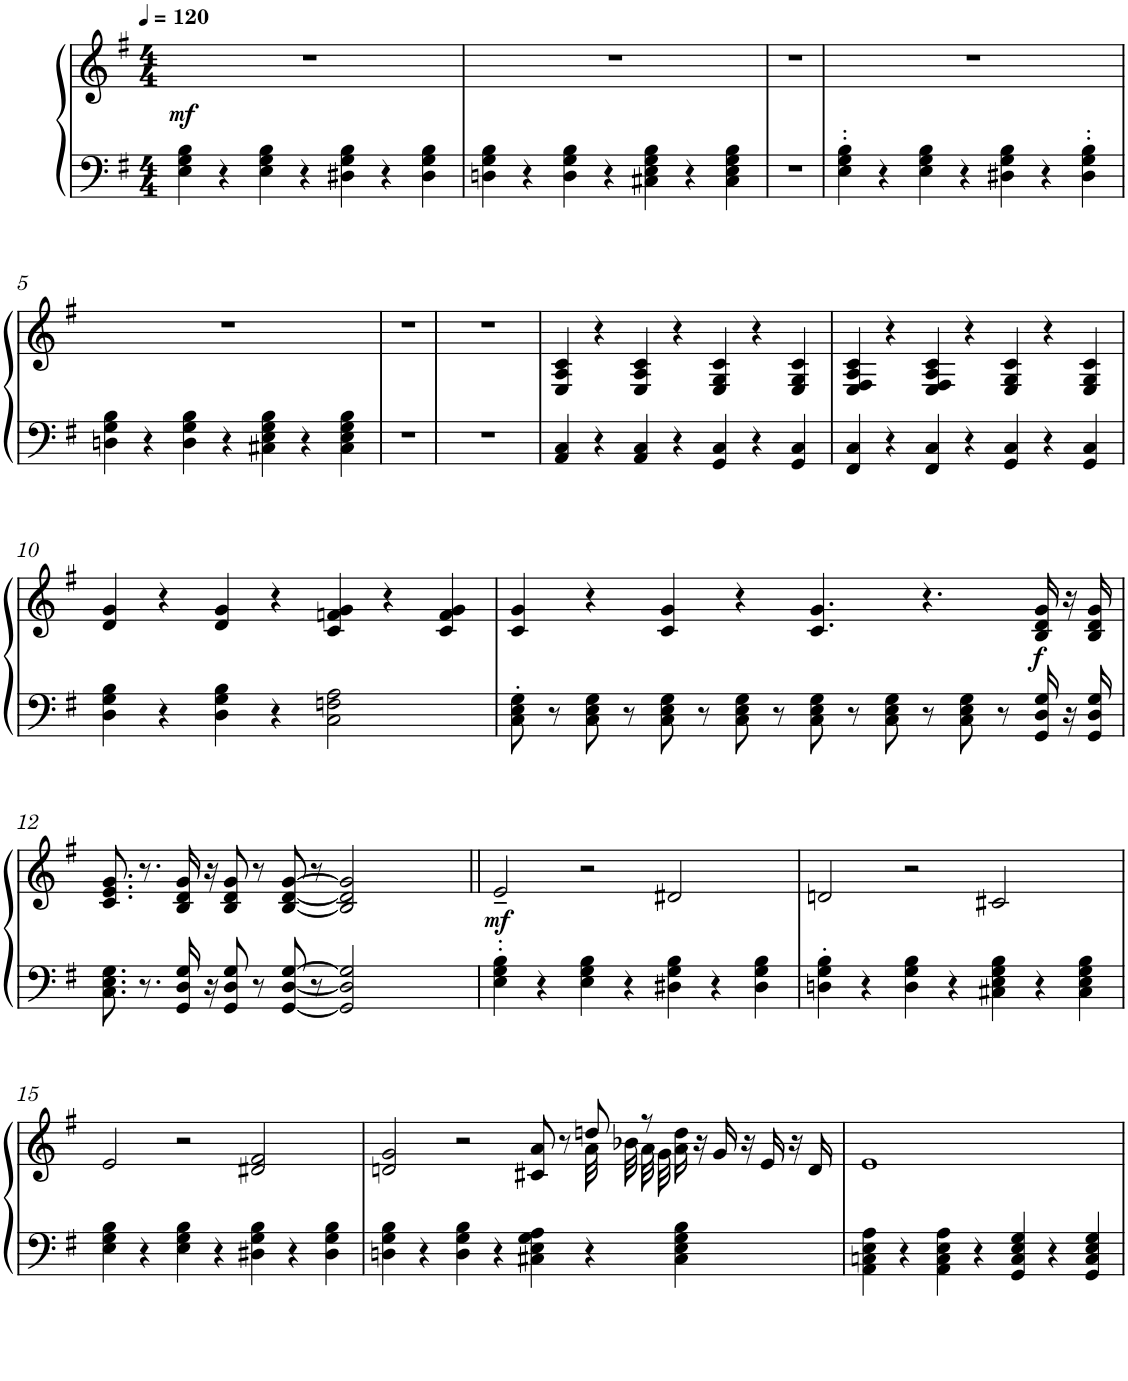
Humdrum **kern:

**kern	**kern	**dynam
*part1	*part1	*part1
*staff2	*staff1	*staff1/2
*I"Piano	*	*
*I'Pno	*	*
*clefF4	*clefG2	*
*k[f#]	*k[f#]	*
*M4/4	*M4/4	*
*MM120	*MM120	*
=1	=1	=1
!	!	!LO:DY:a=2
4E\ 4G\ 4B\	1r	mf
4r	.	.
4E\ 4G\ 4B\	.	.
4r	.	.
4D#X\ 4G\ 4B\	2.ryy	.
4r	.	.
4D#\ 4G\ 4B\	.	.
=2	=2	=2
4Dn\ 4G\ 4B\	1r	.
4r	.	.
4D\ 4G\ 4B\	.	.
4r	.	.
4C#X\ 4E\ 4G\ 4B\	2.ryy	.
4r	.	.
4C#\ 4E\ 4G\ 4B\	.	.
=3	=3	=3
4r	1r	.
2.ryy	.	.
=4	=4	=4
4E\' 4G\' 4B\'	1r	.
4r	.	.
4E\ 4G\ 4B\	.	.
4r	.	.
4D#X\ 4G\ 4B\	2.ryy	.
4r	.	.
4D#\' 4G\' 4B\'	.	.
!!LO:LB:g=z
=5	=5	=5
4Dn\ 4G\ 4B\	1r	.
4r	.	.
4D\ 4G\ 4B\	.	.
4r	.	.
4C#X\ 4E\ 4G\ 4B\	2.ryy	.
4r	.	.
4C#\ 4E\ 4G\ 4B\	.	.
=6	=6	=6
4r	1r	.
2.ryy	.	.
=7	=7	=7
1r	1r	.
=8	=8	=8
4AA/ 4C/	4E/ 4A/ 4c/	.
4r	4r	.
4AA/ 4C/	4E/ 4A/ 4c/	.
4r	4r	.
4GG/ 4C/	4E/ 4G/ 4c/	.
4r	4r	.
4GG/ 4C/	4E/ 4G/ 4c/	.
=9	=9	=9
4FF#/ 4C/	4E/ 4F#/ 4A/ 4c/	.
4r	4r	.
4FF#/ 4C/	4E/ 4F#/ 4A/ 4c/	.
4r	4r	.
4GG/ 4C/	4E/ 4G/ 4c/	.
4r	4r	.
4GG/ 4C/	4E/ 4G/ 4c/	.
!!LO:LB:g=z
=10	=10	=10
4D\ 4G\ 4B\	4d/ 4g/	.
4r	4r	.
4D\ 4G\ 4B\	4d/ 4g/	.
4r	4r	.
2C\ 2Fn\ 2A\	4c/ 4fn/ 4g/	.
.	4r	.
4ryy	4c/ 4f/ 4g/	.
=11	=11	=11
8C\' 8E\' 8G\'	4c/ 4g/	.
8r	.	.
8C\ 8E\ 8G\	4r	.
8r	.	.
8C\ 8E\ 8G\	4c/ 4g/	.
8r	.	.
8C\ 8E\ 8G\	4r	.
8r	.	.
8C\ 8E\ 8G\	4.c/ 4.g/	.
8r	.	.
8C\ 8E\ 8G\	.	.
8r	4.r	.
8C\ 8E\ 8G\	.	.
8r	.	.
!	!	!LO:DY:b
16GG/ 16D/ 16G/	16B/ 16d/ 16g/	f
16r	16r	.
16GG/ 16D/ 16G/	16B/ 16d/ 16g/	.
!!LO:LB:g=z
=12	=12	=12
8.C\ 8.E\ 8.G\	8.c/ 8.e/ 8.g/	.
8.r	8.r	.
16GG/ 16D/ 16G/	16B/ 16d/ 16g/	.
16r	16r	.
8GG/ 8D/ 8G/	8B/ 8d/ 8g/	.
8r	8r	.
[8GG/ [8D/ [8G/	[8B/ [8d/ [8g/	.
8r	8r	.
2GG/] 2D/] 2G/]	2B/] 2d/] 2g/]	.
2ryy	2ryy	.
=13||	=13||	=13||
!	!	!LO:DY:b
4E\' 4G\' 4B\'	2e~/	mf
4r	.	.
4E\ 4G\ 4B\	2r	.
4r	.	.
4D#X\ 4G\ 4B\	2d#X/	.
4r	.	.
4D#\ 4G\ 4B\	4ryy	.
=14	=14	=14
4Dn\' 4G\' 4B\'	2dn/	.
4r	.	.
4D\ 4G\ 4B\	2r	.
4r	.	.
4C#X\ 4E\ 4G\ 4B\	2c#X/	.
4r	.	.
4C#\ 4E\ 4G\ 4B\	4ryy	.
!!LO:LB:g=z
=15	=15	=15
4E\ 4G\ 4B\	2e/	.
4r	.	.
4E\ 4G\ 4B\	2r	.
4r	.	.
4D#X\ 4G\ 4B\	2d#X/ 2f#/	.
4r	.	.
4D#\ 4G\ 4B\	4ryy	.
=16	=16	=16
*	*^	*
4Dn\ 4G\ 4B\	2dn/ 2g/	4ryy	.
*	*v	*v	*
4r	.	.
4D\ 4G\ 4B\	2r	.
4r	.	.
4C#X\ 4E\ 4G\ 4A\	8c#X/ 8a/	.
.	8r	.
*	*^	*
4r	8ddn/	32a\	.
.	.	32ryy	.
.	.	32b-X\	.
.	.	32ryy	.
.	8r	32a\	.
.	.	32ryy	.
.	.	32g\	.
.	.	4...ryy	.
4C#\ 4E\ 4G\ 4B\	16a\ 16dd\	.	.
.	16r	.	.
.	16g/	.	.
.	16r	.	.
8.ryy	16e/	.	.
.	16r	.	.
.	16d/	.	.
*	*v	*v	*
=17	=17	=17
4AA\ 4Cn\ 4E\ 4A\	1e	.
4r	.	.
4AA\ 4C\ 4E\ 4A\	.	.
4r	.	.
4GG/ 4C/ 4E/ 4G/	2.ryy	.
4r	.	.
4GG/ 4C/ 4E/ 4G/	.	.
=	=	=
*-	*-	*-
